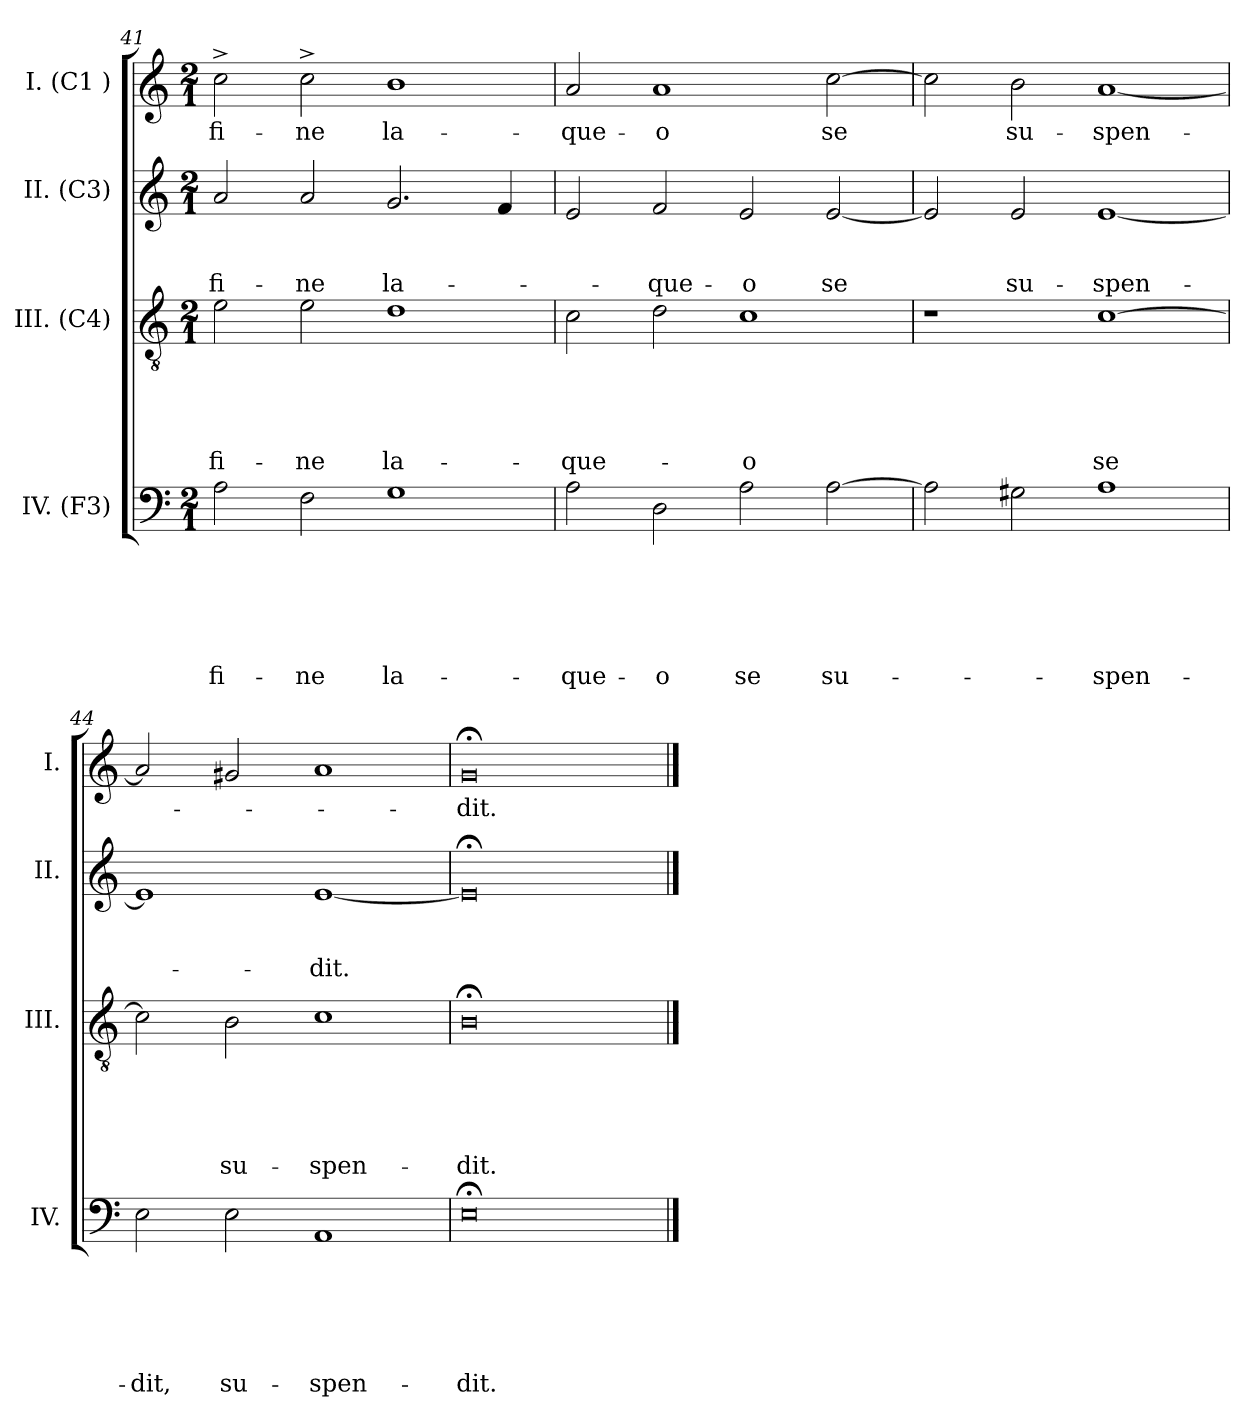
**kern	**text	**text	**text	**text	**text	**text	**kern	**text	**text	**text	**text	**text	**kern	**text	**text	**text	**kern	**text
*part4	*part4	*part4	*part4	*part4	*part4	*part4	*part3	*part3	*part3	*part3	*part3	*part3	*part2	*part2	*part2	*part2	*part1	*part1
*staff4	*staff4	*staff4	*staff4	*staff4	*staff4	*staff4	*staff3	*staff3	*staff3	*staff3	*staff3	*staff3	*staff2	*staff2	*staff2	*staff2	*staff1	*staff1
*I"IV. (F3)	*	*	*	*	*	*	*I"III. (C4)	*	*	*	*	*	*I"II. (C3)	*	*	*	*I"I. (C1 )	*
*I'IV.	*	*	*	*	*	*	*I'III.	*	*	*	*	*	*I'II.	*	*	*	*I'I.	*
!!LO:LB:g=z
*clefF4	*	*	*	*	*	*	*clefGv2	*	*	*	*	*	*clefG2	*	*	*	*clefG2	*
*k[]	*	*	*	*	*	*	*k[]	*	*	*	*	*	*k[]	*	*	*	*k[]	*
*C:	*	*	*	*	*	*	*C:	*	*	*	*	*	*C:	*	*	*	*C:	*
*M2/1	*	*	*	*	*	*	*M2/1	*	*	*	*	*	*M2/1	*	*	*	*M2/1	*
=41	=41	=41	=41	=41	=41	=41	=41	=41	=41	=41	=41	=41	=41	=41	=41	=41	=41	=41
!	!	!	!	!	!	!LO:LY:b	!	!	!	!	!	!LO:LY:b	!	!	!	!LO:LY:b	!	!LO:LY:b
2A\	.	.	.	.	.	fi-	2e\	.	.	.	.	fi-	2a/	.	.	fi-	2cc^>\	fi-
!	!	!	!	!	!	!LO:LY:b	!	!	!	!	!	!LO:LY:b	!	!	!	!LO:LY:b	!	!LO:LY:b
2F\	.	.	.	.	.	-ne	2e\	.	.	.	.	-ne	2a/	.	.	-ne	2cc^>\	-ne
!	!	!	!	!	!	!LO:LY:b	!	!	!	!	!	!LO:LY:b	!	!	!	!LO:LY:b	!	!LO:LY:b
1G	.	.	.	.	.	la-	1d	.	.	.	.	la-	2.g/	.	.	la-	1b	la-
.	.	.	.	.	.	.	.	.	.	.	.	.	4f/	.	.	.	.	.
=42	=42	=42	=42	=42	=42	=42	=42	=42	=42	=42	=42	=42	=42	=42	=42	=42	=42	=42
!	!	!	!	!	!	!LO:LY:b	!	!	!	!	!	!LO:LY:b	!	!	!	!	!	!LO:LY:b
2A\	.	.	.	.	.	-que-	2c\	.	.	.	.	-que-	2e/	.	.	.	2a/	-que-
!	!	!	!	!	!	!LO:LY:b	!	!	!	!	!	!	!	!	!	!LO:LY:b	!	!LO:LY:b:rj
2D\	.	.	.	.	.	-o	2d\	.	.	.	.	.	2f/	.	.	-que-	1a	-o
!	!	!	!	!	!	!LO:LY:b	!	!	!	!	!	!LO:LY:b:rj	!	!	!	!LO:LY:b	!	!
2A\	.	.	.	.	.	se	1c	.	.	.	.	-o	2e/	.	.	-o	.	.
!	!	!	!	!	!	!LO:LY:b	!	!	!	!	!	!	!	!	!	!LO:LY:b	!	!LO:LY:b
[>2A\	.	.	.	.	.	su-	.	.	.	.	.	.	[<2e/	.	.	se	[>2cc\	se
=43	=43	=43	=43	=43	=43	=43	=43	=43	=43	=43	=43	=43	=43	=43	=43	=43	=43	=43
2A\]	.	.	.	.	.	.	1r	.	.	.	.	.	2e/]	.	.	.	2cc\]	.
!	!	!	!	!	!	!	!	!	!	!	!	!	!	!	!	!LO:LY:b	!	!LO:LY:b
2G#X\	.	.	.	.	.	.	.	.	.	.	.	.	2e/	.	.	su-	2b\	su-
!	!	!	!	!	!	!LO:LY:b	!	!	!	!	!	!LO:LY:b	!	!	!	!LO:LY:b	!	!LO:LY:b
1A	.	.	.	.	.	-spen-	[>1c	.	.	.	.	se	[<1e	.	.	-spen-	[<1a	-spen-
=44	=44	=44	=44	=44	=44	=44	=44	=44	=44	=44	=44	=44	=44	=44	=44	=44	=44	=44
!	!	!	!	!	!	!LO:LY:b	!	!	!	!	!	!	!	!	!	!	!	!
2E\	.	.	.	.	.	-dit,	2c\]	.	.	.	.	.	1e]	.	.	.	2a/]	.
!	!	!	!	!	!	!LO:LY:b	!	!	!	!	!	!LO:LY:b	!	!	!	!	!	!
2E\	.	.	.	.	.	su-	2B\	.	.	.	.	su-	.	.	.	.	2g#/	.
!	!	!	!	!	!	!LO:LY:b	!	!	!	!	!	!LO:LY:b	!	!	!	!LO:LY:b	!	!
1AA	.	.	.	.	.	-spen-	1c	.	.	.	.	-spen-	[<1e	.	.	-dit.	1a	.
=45	=45	=45	=45	=45	=45	=45	=45	=45	=45	=45	=45	=45	=45	=45	=45	=45	=45	=45
!	!	!	!	!	!	!LO:LY:b	!	!	!	!	!	!LO:LY:b	!	!	!	!	!	!LO:LY:b
0E;<	.	.	.	.	.	-dit.	0B;<	.	.	.	.	-dit.	0e;]	.	.	.	0g;	-dit.
==	==	==	==	==	==	==	==	==	==	==	==	==	==	==	==	==	==	==
*-	*-	*-	*-	*-	*-	*-	*-	*-	*-	*-	*-	*-	*-	*-	*-	*-	*-	*-
